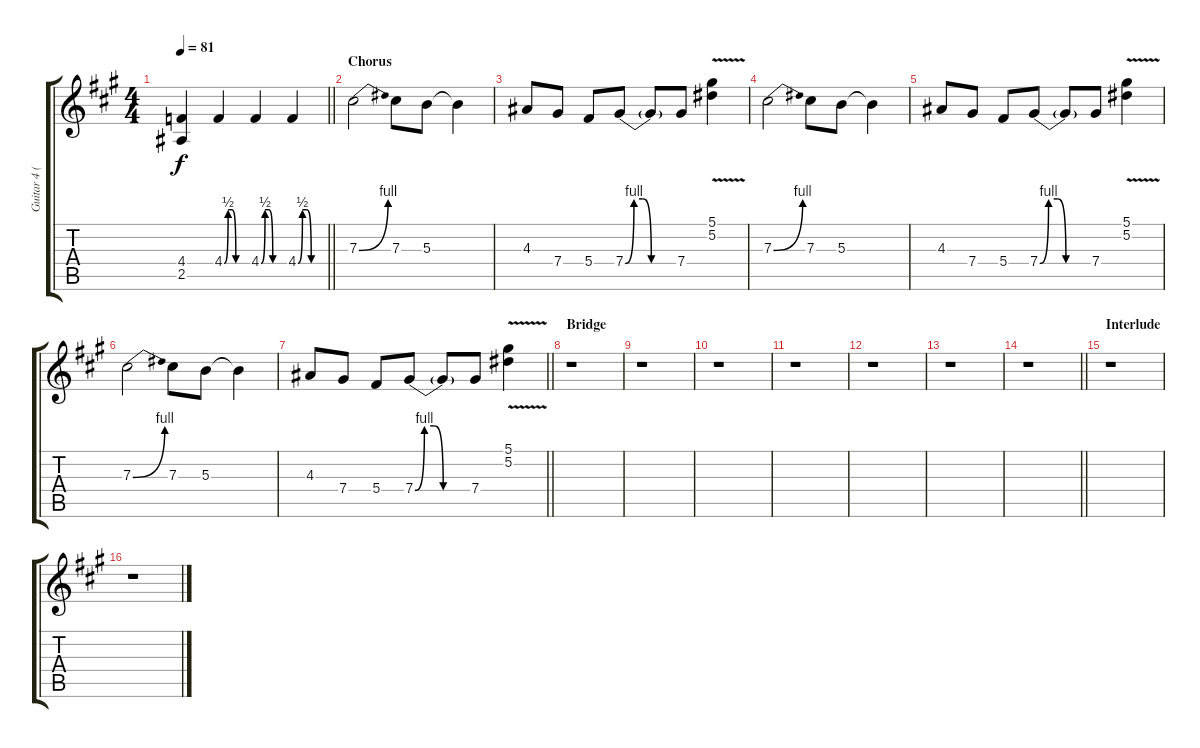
\track ("Guitar 4 (Jerry's Solo)" "Guitar 4 (") {instrument distortionguitar}
\staff {score tabs}
\tuning (Eb4 Bb3 Gb3 Db3 Ab2 Eb2) {hide}
\ts (4 4)
\tempo 81
\clef g2
\barLineRight lightlight
\ks f#minor
(4.4 2.5).4{dy f} 4.4{be (custom 0 0 10 2 20 2 30 0 60 0)}.4 4.4{be (custom 0 0 10 2 20 2 30 0 60 0)}.4 4.4{be (custom 0 0 10 2 20 2 30 0 60 0)}.4 |
\section ("" "Chorus")
7.3{be (bend 0 0 60 4)}.2 7.3.8 5.3.8 5.3{t}.4 |
4.3.8 7.4.8 5.4.8 7.4{be (custom 0 0 10 4 20 4 30 0 60 0)}.8 7.4{t}.8 7.4.8 (5.1{v} 5.2{v}).4 |
7.3{be (bend 0 0 60 4)}.2 7.3.8 5.3.8 5.3{t}.4 |
4.3.8 7.4.8 5.4.8 7.4{be (custom 0 0 10 4 20 4 30 0 60 0)}.8 7.4{t}.8 7.4.8 (5.1{v} 5.2{v}).4 |
7.3{be (bend 0 0 60 4)}.2 7.3.8 5.3.8 5.3{t}.4 |
\barLineRight lightlight
4.3.8 7.4.8 5.4.8 7.4{be (custom 0 0 10 4 20 4 30 0 60 0)}.8 7.4{t}.8 7.4.8 (5.1{v} 5.2{v}).4 |
\section ("" "Bridge")
r.1 |
r.1 |
r.1 |
r.1 |
r.1 |
r.1 |
\barLineRight lightlight
r.1 |
\section ("" "Interlude")
r.1 |
r.1
